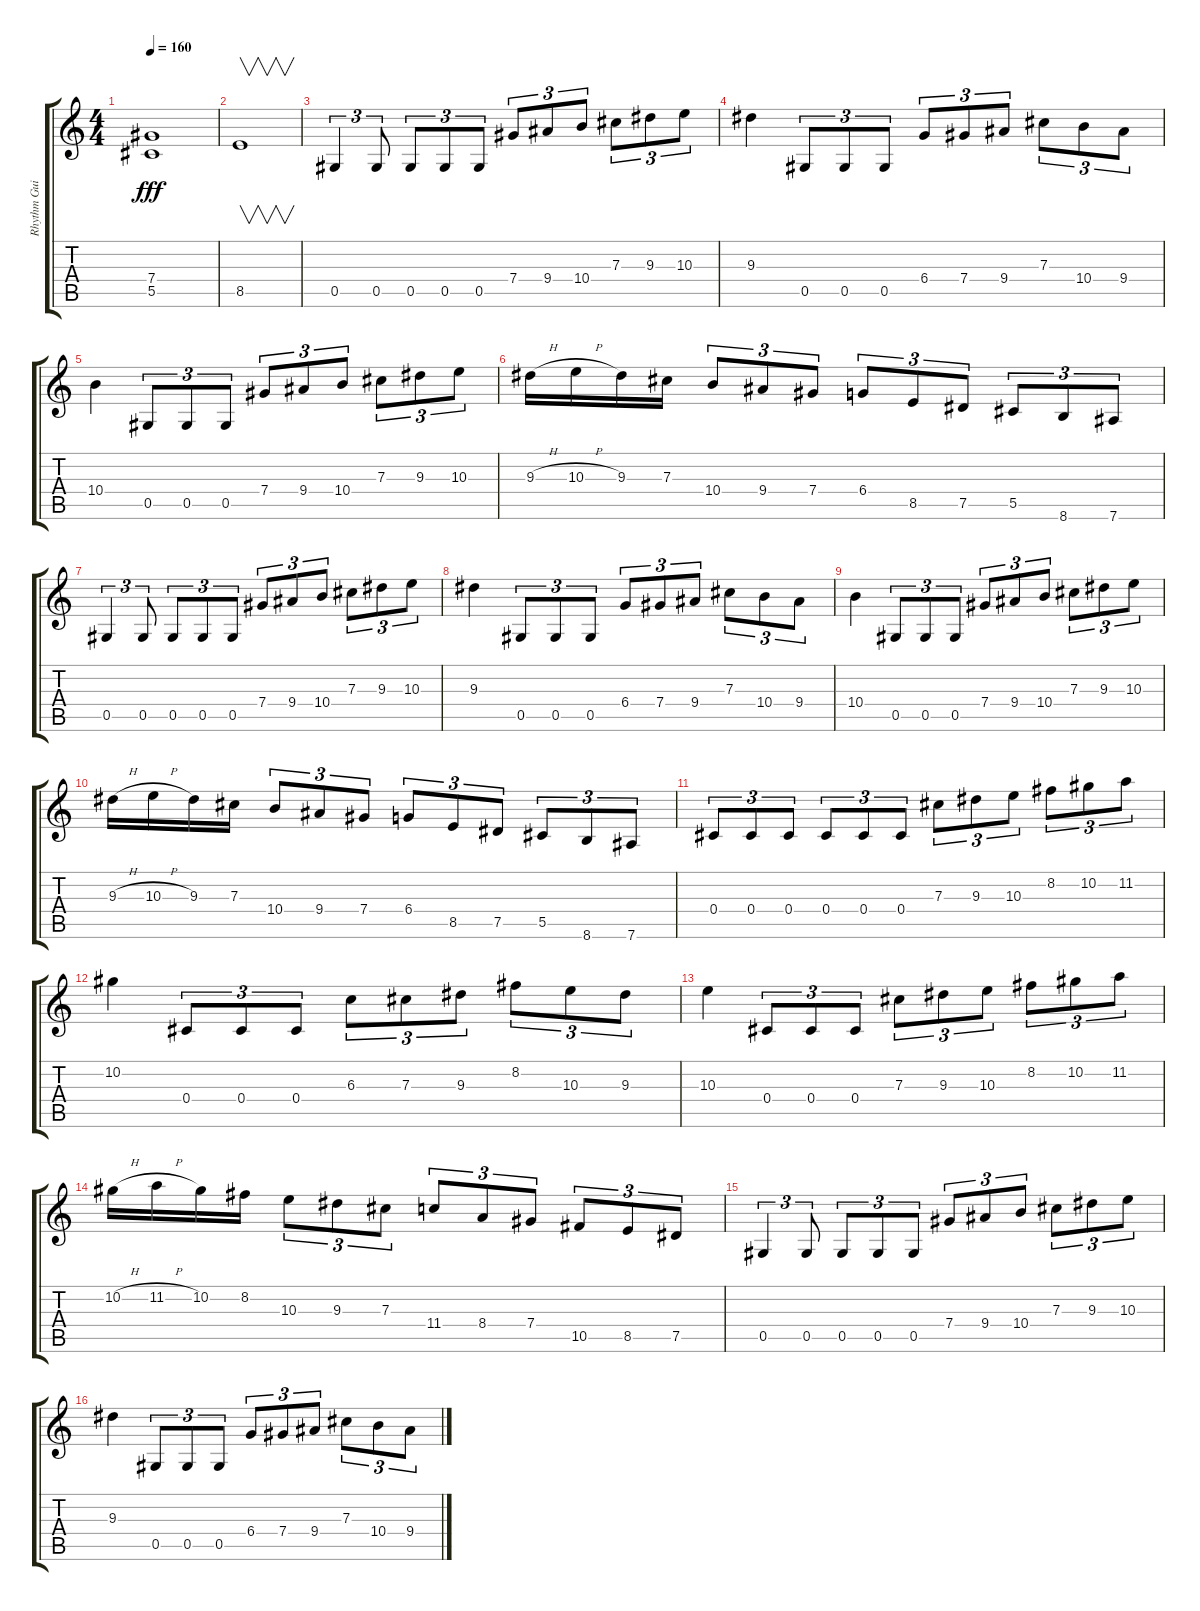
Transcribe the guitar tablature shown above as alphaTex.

\track ("Rhythm Guitar" "Rhythm Gui") {instrument distortionguitar}
\staff {score tabs}
\tuning (Eb4 Bb3 Gb3 Db3 Ab2 Eb2) {hide}
\ts (4 4)
\tempo 160
\clef g2
\ks c
(7.4 5.5).1{dy fff} |
8.5.1{v} |
0.5.4{tu (3 2)} 0.5.8{tu (3 2)} 0.5.8{tu (3 2)} 0.5.8{tu (3 2)} 0.5.8{tu (3 2)} 7.4.8{tu (3 2)} 9.4.8{tu (3 2)} 10.4.8{tu (3 2)} 7.3.8{tu (3 2)} 9.3.8{tu (3 2)} 10.3.8{tu (3 2)} |
9.3.4 0.5.8{tu (3 2)} 0.5.8{tu (3 2)} 0.5.8{tu (3 2)} 6.4.8{tu (3 2)} 7.4.8{tu (3 2)} 9.4.8{tu (3 2)} 7.3.8{tu (3 2)} 10.4.8{tu (3 2)} 9.4.8{tu (3 2)} |
10.4.4 0.5.8{tu (3 2)} 0.5.8{tu (3 2)} 0.5.8{tu (3 2)} 7.4.8{tu (3 2)} 9.4.8{tu (3 2)} 10.4.8{tu (3 2)} 7.3.8{tu (3 2)} 9.3.8{tu (3 2)} 10.3.8{tu (3 2)} |
9.3{h}.16 10.3{h}.16 9.3.16 7.3.16 10.4.8{tu (3 2)} 9.4.8{tu (3 2)} 7.4.8{tu (3 2)} 6.4.8{tu (3 2)} 8.5.8{tu (3 2)} 7.5.8{tu (3 2)} 5.5.8{tu (3 2)} 8.6.8{tu (3 2)} 7.6.8{tu (3 2)} |
0.5.4{tu (3 2)} 0.5.8{tu (3 2)} 0.5.8{tu (3 2)} 0.5.8{tu (3 2)} 0.5.8{tu (3 2)} 7.4.8{tu (3 2)} 9.4.8{tu (3 2)} 10.4.8{tu (3 2)} 7.3.8{tu (3 2)} 9.3.8{tu (3 2)} 10.3.8{tu (3 2)} |
9.3.4 0.5.8{tu (3 2)} 0.5.8{tu (3 2)} 0.5.8{tu (3 2)} 6.4.8{tu (3 2)} 7.4.8{tu (3 2)} 9.4.8{tu (3 2)} 7.3.8{tu (3 2)} 10.4.8{tu (3 2)} 9.4.8{tu (3 2)} |
10.4.4 0.5.8{tu (3 2)} 0.5.8{tu (3 2)} 0.5.8{tu (3 2)} 7.4.8{tu (3 2)} 9.4.8{tu (3 2)} 10.4.8{tu (3 2)} 7.3.8{tu (3 2)} 9.3.8{tu (3 2)} 10.3.8{tu (3 2)} |
9.3{h}.16 10.3{h}.16 9.3.16 7.3.16 10.4.8{tu (3 2)} 9.4.8{tu (3 2)} 7.4.8{tu (3 2)} 6.4.8{tu (3 2)} 8.5.8{tu (3 2)} 7.5.8{tu (3 2)} 5.5.8{tu (3 2)} 8.6.8{tu (3 2)} 7.6.8{tu (3 2)} |
0.4.8{tu (3 2)} 0.4.8{tu (3 2)} 0.4.8{tu (3 2)} 0.4.8{tu (3 2)} 0.4.8{tu (3 2)} 0.4.8{tu (3 2)} 7.3.8{tu (3 2)} 9.3.8{tu (3 2)} 10.3.8{tu (3 2)} 8.2.8{tu (3 2)} 10.2.8{tu (3 2)} 11.2.8{tu (3 2)} |
10.2.4 0.4.8{tu (3 2)} 0.4.8{tu (3 2)} 0.4.8{tu (3 2)} 6.3.8{tu (3 2)} 7.3.8{tu (3 2)} 9.3.8{tu (3 2)} 8.2.8{tu (3 2)} 10.3.8{tu (3 2)} 9.3.8{tu (3 2)} |
10.3.4 0.4.8{tu (3 2)} 0.4.8{tu (3 2)} 0.4.8{tu (3 2)} 7.3.8{tu (3 2)} 9.3.8{tu (3 2)} 10.3.8{tu (3 2)} 8.2.8{tu (3 2)} 10.2.8{tu (3 2)} 11.2.8{tu (3 2)} |
10.2{h}.16 11.2{h}.16 10.2.16 8.2.16 10.3.8{tu (3 2)} 9.3.8{tu (3 2)} 7.3.8{tu (3 2)} 11.4.8{tu (3 2)} 8.4.8{tu (3 2)} 7.4.8{tu (3 2)} 10.5.8{tu (3 2)} 8.5.8{tu (3 2)} 7.5.8{tu (3 2)} |
0.5.4{tu (3 2)} 0.5.8{tu (3 2)} 0.5.8{tu (3 2)} 0.5.8{tu (3 2)} 0.5.8{tu (3 2)} 7.4.8{tu (3 2)} 9.4.8{tu (3 2)} 10.4.8{tu (3 2)} 7.3.8{tu (3 2)} 9.3.8{tu (3 2)} 10.3.8{tu (3 2)} |
9.3.4 0.5.8{tu (3 2)} 0.5.8{tu (3 2)} 0.5.8{tu (3 2)} 6.4.8{tu (3 2)} 7.4.8{tu (3 2)} 9.4.8{tu (3 2)} 7.3.8{tu (3 2)} 10.4.8{tu (3 2)} 9.4.8{tu (3 2)}
